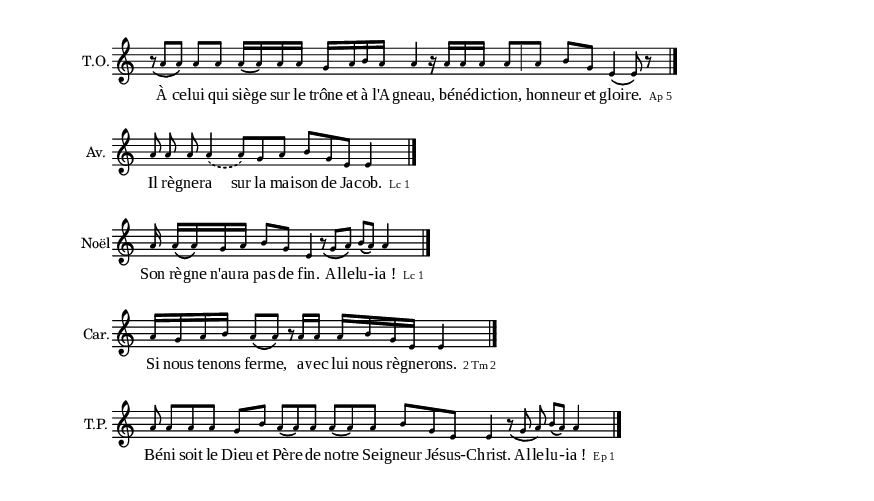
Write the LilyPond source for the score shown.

\version "2.10.0"
 \include "definitions.ly"
%\markup {AT  4}



\relative a' { 
	\new Staff {
		\cadenzaOn
		\set Staff.instrumentName = \markup{ \center-align { T.O. } }
		\times 2/3 { r8_\( a[ a]\) } a[ a]
		a16[\( a\) a a]
		g16[ a b a] a4
		r16 a[ a a]
		a8[\cesure \pespace a]
		b8[ g]
		e4\( e8\) r8
		\endBar
	}

	\addlyrics {
		À ce -- lui qui siè -- ge sur le trône et à l'A -- gneau, bé -- né -- dic -- tion, hon -- neur et gloi -- re.
		\markup { \citation #"Ap 5" } 
	}
}


\relative a' { 
	\new Staff {
		\cadenzaOn
		\set Staff.instrumentName = \markup{ \center-align { Av. } }
		\times 2/3 { a8 a a }
		\slurDashed
		a4( \pespace \pespace
		\times 2/3 { a8)[ g a] }
		\times 2/3 { b[ g e] } 
		e4
		\endBar
	}

	\addlyrics {
		Il rè -- gner -- a sur la mai -- son de Ja -- cob.
		\markup { \citation #"Lc 1" } 
	}
}

\relative a' { 
	\new Staff {
		\cadenzaOn
		\set Staff.instrumentName = \markup{ \center-align { Noël } }
		a16
		a[\( a\) g a]
		b8[ g]
		e4 \pespace
		\times 2/3 {r8_\(g[ a]\)} b[\( a\)] a4
		\endBar
	}

	\addlyrics {
		Son rè -- gne n'au -- ra pas de fin. Al -- le -- lu -- - -- "ia !"
		\markup { \citation #"Lc 1" } 
	}
}

\relative a' { 
	\new Staff {
		\cadenzaOn
		\set Staff.instrumentName = \markup{ \center-align { Car. } }
		a16[ g a b]
		a8[\( a\)]
		\pespace
		r8 a16[ a]
		a[ b g e]
		e4
		\endBar
	}

	\addlyrics {
		Si nous te -- nons fer -- me, a -- vec lui nous rè -- gne -- rons.
		\markup { \citation #"2 Tm 2" } 
	}
}

\relative a' { 
	\new Staff {
		\cadenzaOn
		\set Staff.instrumentName = \markup{ \center-align { T.P. } }
		a8
		\times 2/3 { a8[ a a] }
		g8[ b]
		\times 2/3 { a8[\( a\) a] }
		\times 2/3 { a8[\( a\) a] }
		\times 2/3 { b8[ g e] } e4 \pespace
		\times 2/3 { r8_\( g a\) }
		b[\( a\)]
		a4
		\endBar
	}

	\addlyrics {
		Bé -- ni soit le Dieu et Pè -- re de no -- tre Sei -- gneur Jé -- sus- -- Christ. Al -- le -- lu -- - -- "ia !"
		\markup { \citation #"Ep 1" } 
	}
}
